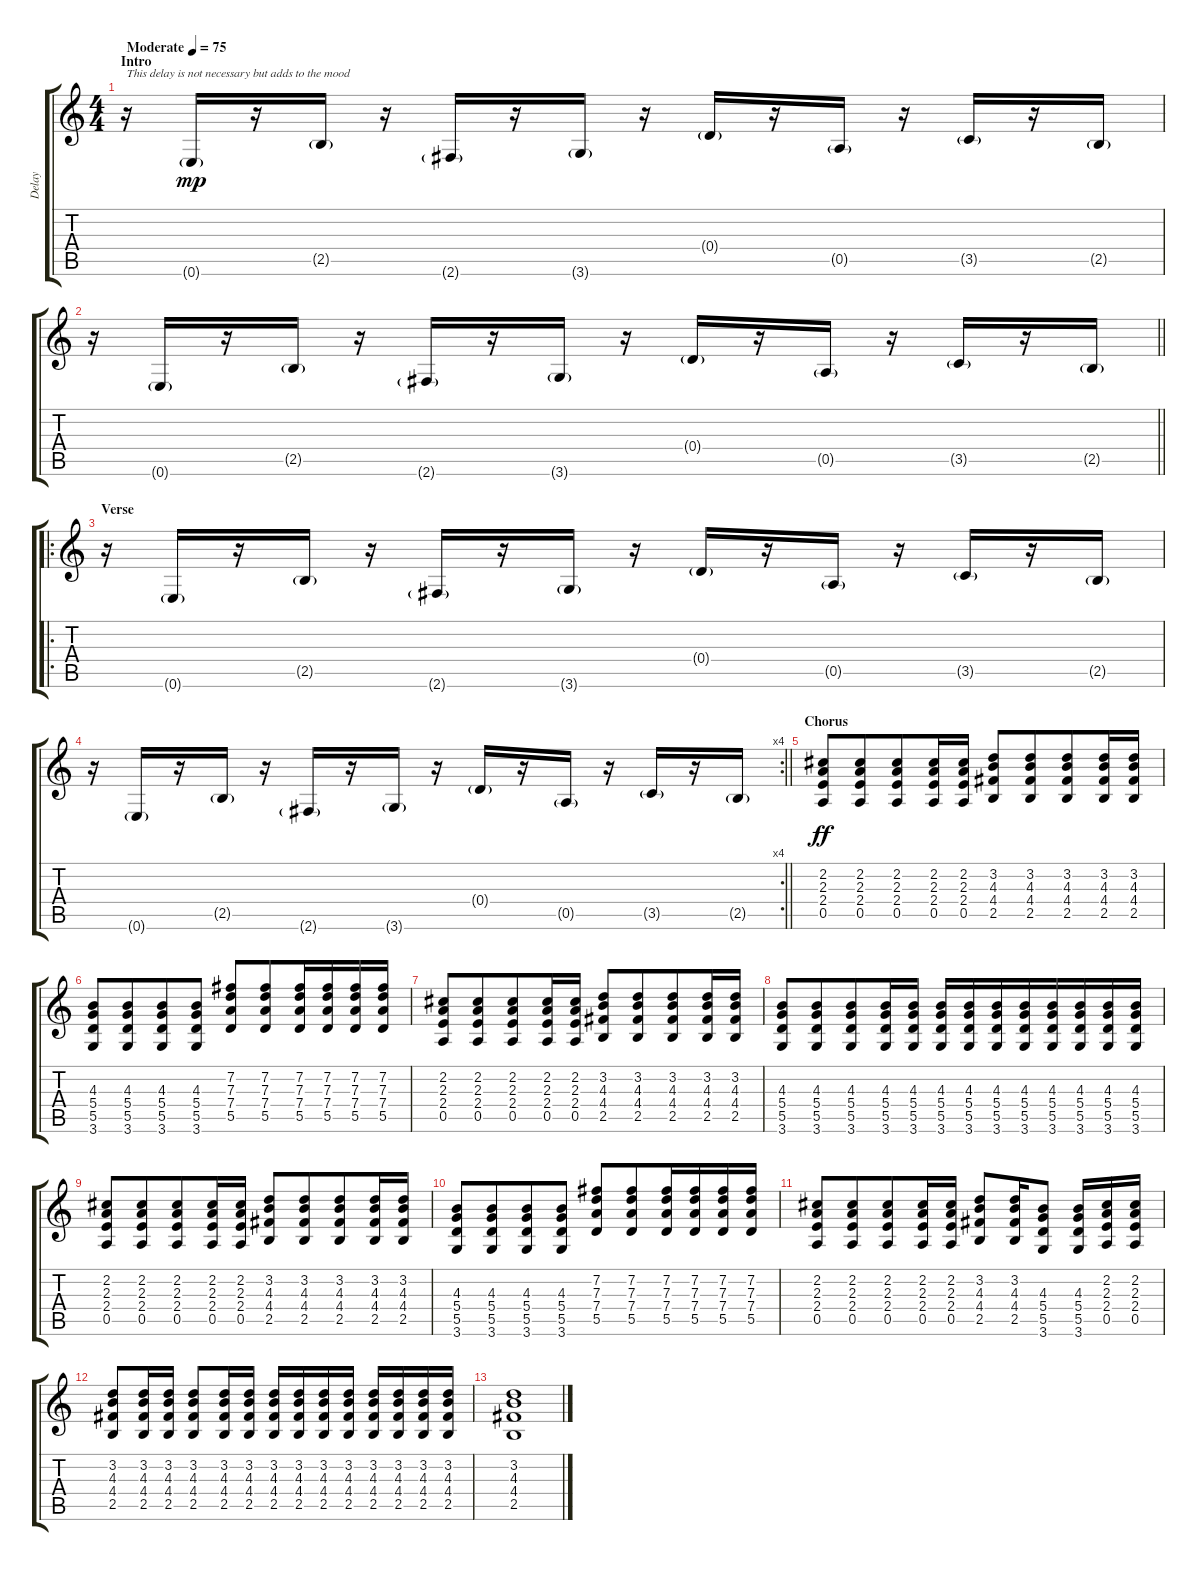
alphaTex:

\track ("Delay" "Delay") {instrument electricguitarclean}
\staff {score tabs}
\tuning (E4 B3 G3 D3 A2 E2) {hide}
\ts (4 4)
\section ("" "Intro")
\tempo (75 "Moderate")
\clef g2
\ks c
r.16{txt "This delay is not necessary but adds to the mood" dy mp instrument electricguitarclean} 0.6{g}.16 r.16 2.5{g}.16 r.16 2.6{g}.16 r.16 3.6{g}.16 r.16 0.4{g}.16 r.16 0.5{g}.16 r.16 3.5{g}.16 r.16 2.5{g}.16 |
\barLineRight lightlight
r.16 0.6{g}.16 r.16 2.5{g}.16 r.16 2.6{g}.16 r.16 3.6{g}.16 r.16 0.4{g}.16 r.16 0.5{g}.16 r.16 3.5{g}.16 r.16 2.5{g}.16 |
\ro
\section ("" "Verse")
r.16 0.6{g}.16 r.16 2.5{g}.16 r.16 2.6{g}.16 r.16 3.6{g}.16 r.16 0.4{g}.16 r.16 0.5{g}.16 r.16 3.5{g}.16 r.16 2.5{g}.16 |
\rc 4
\barLineRight lightlight
r.16 0.6{g}.16 r.16 2.5{g}.16 r.16 2.6{g}.16 r.16 3.6{g}.16 r.16 0.4{g}.16 r.16 0.5{g}.16 r.16 3.5{g}.16 r.16 2.5{g}.16 |
\section ("" "Chorus")
(2.2 2.3 2.4 0.5).8{dy ff} (2.2 2.3 2.4 0.5).8{beam merge} (2.2 2.3 2.4 0.5).8 (2.2 2.3 2.4 0.5).16 (2.2 2.3 2.4 0.5).16 (3.2 4.3 4.4 2.5).8 (3.2 4.3 4.4 2.5).8{beam merge} (3.2 4.3 4.4 2.5).8 (3.2 4.3 4.4 2.5).16 (3.2 4.3 4.4 2.5).16 |
(4.3 5.4 5.5 3.6).8 (4.3 5.4 5.5 3.6).8{beam merge} (4.3 5.4 5.5 3.6).8 (4.3 5.4 5.5 3.6).8 (7.2 7.3 7.4 5.5).8 (7.2 7.3 7.4 5.5).8{beam merge} (7.2 7.3 7.4 5.5).16 (7.2 7.3 7.4 5.5).16 (7.2 7.3 7.4 5.5).16 (7.2 7.3 7.4 5.5).16 |
(2.2 2.3 2.4 0.5).8 (2.2 2.3 2.4 0.5).8{beam merge} (2.2 2.3 2.4 0.5).8 (2.2 2.3 2.4 0.5).16 (2.2 2.3 2.4 0.5).16 (3.2 4.3 4.4 2.5).8 (3.2 4.3 4.4 2.5).8{beam merge} (3.2 4.3 4.4 2.5).8 (3.2 4.3 4.4 2.5).16 (3.2 4.3 4.4 2.5).16 |
(4.3 5.4 5.5 3.6).8 (4.3 5.4 5.5 3.6).8{beam merge} (4.3 5.4 5.5 3.6).8 (4.3 5.4 5.5 3.6).16 (4.3 5.4 5.5 3.6).16 (4.3 5.4 5.5 3.6).16 (4.3 5.4 5.5 3.6).16 (4.3 5.4 5.5 3.6).16 (4.3 5.4 5.5 3.6).16{beam merge} (4.3 5.4 5.5 3.6).16 (4.3 5.4 5.5 3.6).16 (4.3 5.4 5.5 3.6).16 (4.3 5.4 5.5 3.6).16 |
(2.2 2.3 2.4 0.5).8 (2.2 2.3 2.4 0.5).8{beam merge} (2.2 2.3 2.4 0.5).8 (2.2 2.3 2.4 0.5).16 (2.2 2.3 2.4 0.5).16 (3.2 4.3 4.4 2.5).8 (3.2 4.3 4.4 2.5).8{beam merge} (3.2 4.3 4.4 2.5).8 (3.2 4.3 4.4 2.5).16 (3.2 4.3 4.4 2.5).16 |
(4.3 5.4 5.5 3.6).8 (4.3 5.4 5.5 3.6).8{beam merge} (4.3 5.4 5.5 3.6).8 (4.3 5.4 5.5 3.6).8 (7.2 7.3 7.4 5.5).8 (7.2 7.3 7.4 5.5).8{beam merge} (7.2 7.3 7.4 5.5).16 (7.2 7.3 7.4 5.5).16 (7.2 7.3 7.4 5.5).16 (7.2 7.3 7.4 5.5).16 |
(2.2 2.3 2.4 0.5).8 (2.2 2.3 2.4 0.5).8{beam merge} (2.2 2.3 2.4 0.5).8 (2.2 2.3 2.4 0.5).16 (2.2 2.3 2.4 0.5).16 (3.2 4.3 4.4 2.5).8 (3.2 4.3 4.4 2.5).16 (4.3 5.4 5.5 3.6).8 (4.3 5.4 5.5 3.6).16 (2.2 2.3 2.4 0.5).16 (2.2 2.3 2.4 0.5).16 |
(3.2 4.3 4.4 2.5).8 (3.2 4.3 4.4 2.5).16 (3.2 4.3 4.4 2.5).16 (3.2 4.3 4.4 2.5).8 (3.2 4.3 4.4 2.5).16 (3.2 4.3 4.4 2.5).16 (3.2 4.3 4.4 2.5).16 (3.2 4.3 4.4 2.5).16 (3.2 4.3 4.4 2.5).16 (3.2 4.3 4.4 2.5).16 (3.2 4.3 4.4 2.5).16 (3.2 4.3 4.4 2.5).16 (3.2 4.3 4.4 2.5).16 (3.2 4.3 4.4 2.5).16 |
(3.2 4.3 4.4 2.5).1
